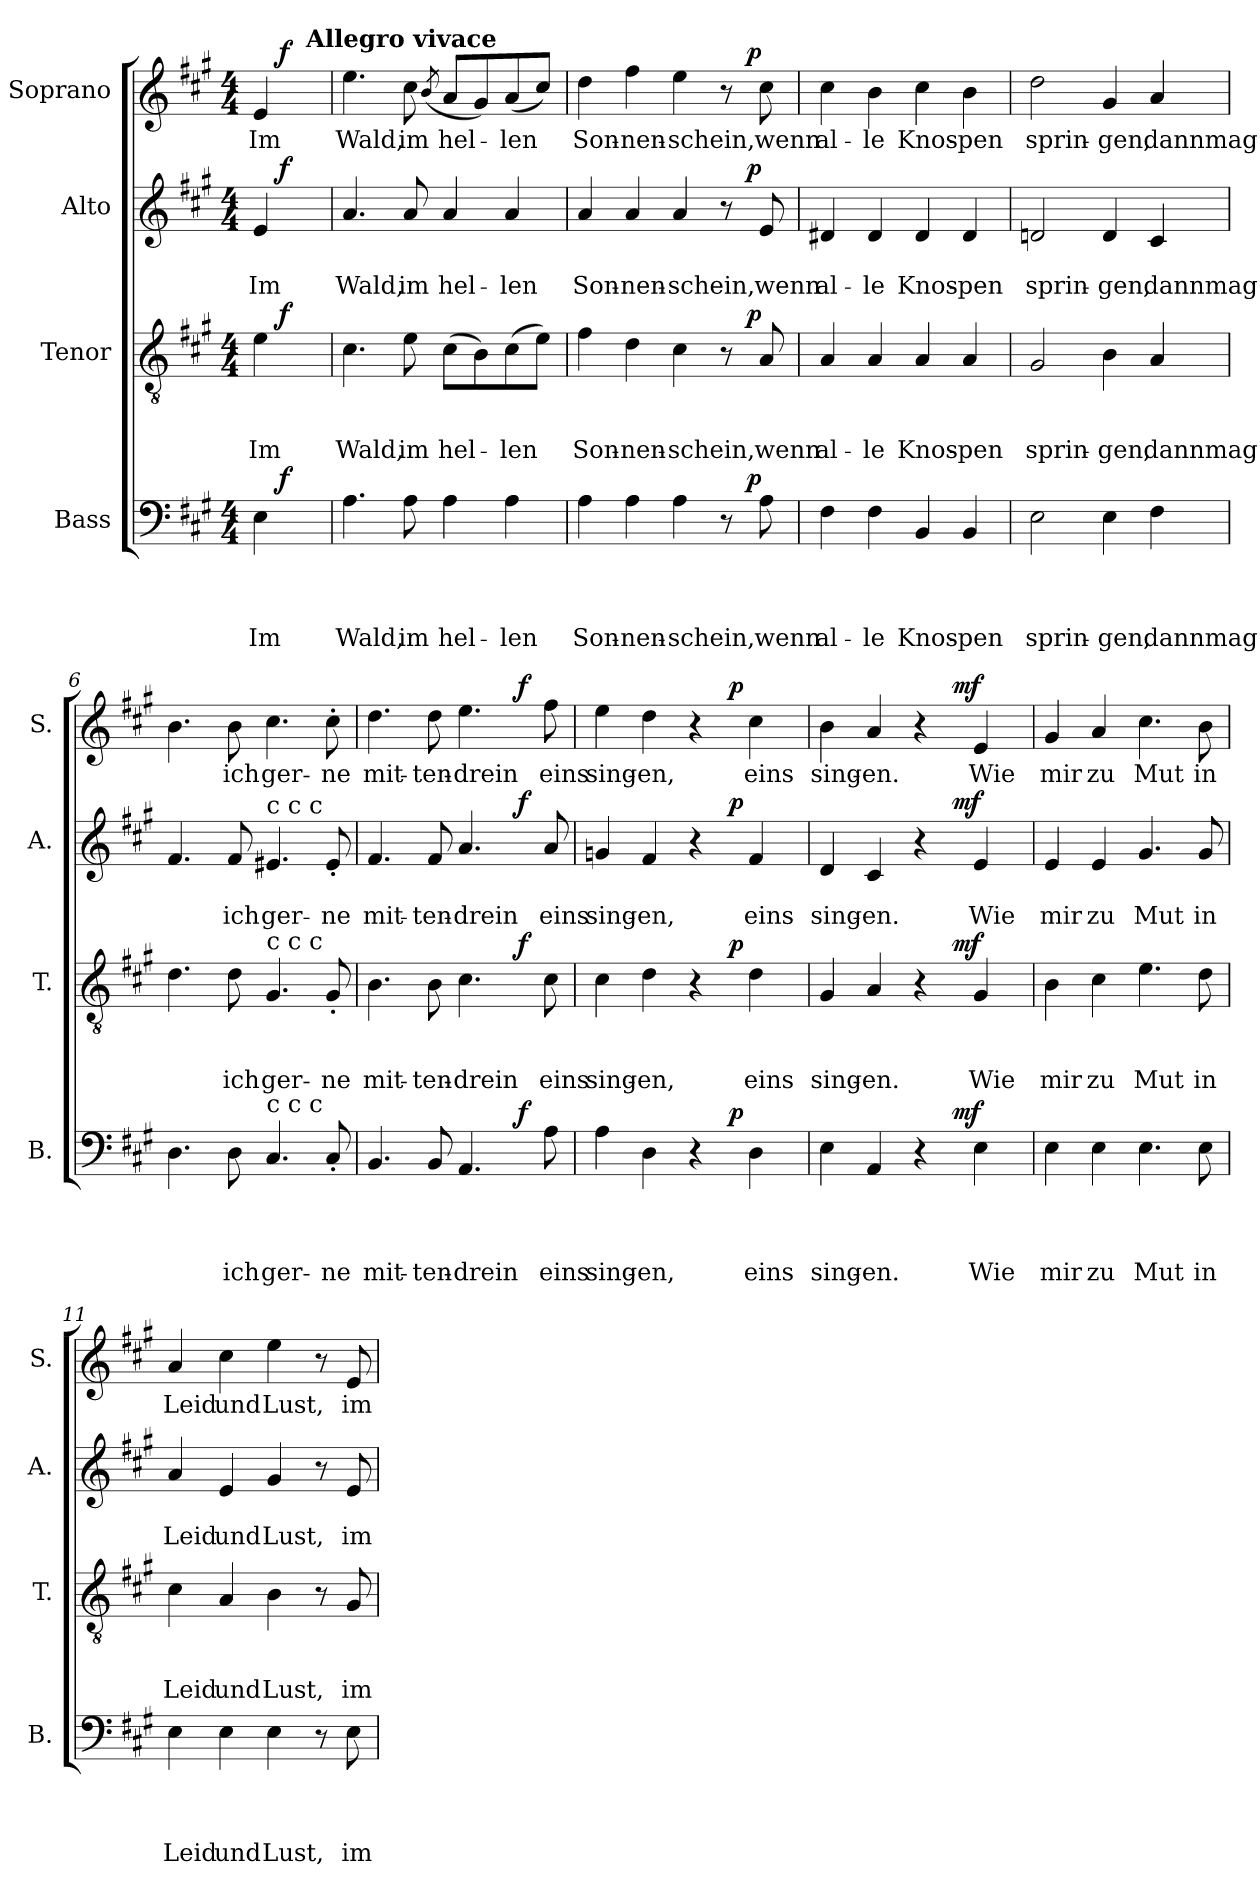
**kern	**text	**text	**text	**text	**dynam	**kern	**text	**text	**text	**dynam	**kern	**text	**text	**dynam	**kern	**text	**dynam
*part4	*part4	*part4	*part4	*part4	*part4	*part3	*part3	*part3	*part3	*part3	*part2	*part2	*part2	*part2	*part1	*part1	*part1
*staff4	*staff4	*staff4	*staff4	*staff4	*staff4	*staff3	*staff3	*staff3	*staff3	*staff3	*staff2	*staff2	*staff2	*staff2	*staff1	*staff1	*staff1
*I"Bass	*	*	*	*	*	*I"Tenor	*	*	*	*	*I"Alto	*	*	*	*I"Soprano	*	*
*I'B.	*	*	*	*	*	*I'T.	*	*	*	*	*I'A.	*	*	*	*I'S.	*	*
*clefF4	*	*	*	*	*	*clefGv2	*	*	*	*	*clefG2	*	*	*	*clefG2	*	*
*k[f#c#g#]	*	*	*	*	*	*k[f#c#g#]	*	*	*	*	*k[f#c#g#]	*	*	*	*k[f#c#g#]	*	*
*A:	*	*	*	*	*	*A:	*	*	*	*	*A:	*	*	*	*A:	*	*
*M4/4	*	*	*	*	*	*M4/4	*	*	*	*	*M4/4	*	*	*	*M4/4	*	*
=1	=1	=1	=1	=1	=1	=1	=1	=1	=1	=1	=1	=1	=1	=1	=1	=1	=1
!	!	!	!	!LO:LY:b	!	!	!	!	!LO:LY:b	!	!	!	!LO:LY:b	!	!	!LO:LY:b	!
*^	*	*	*	*	*	*^	*	*	*	*	*^	*	*	*	*^	*	*
*	*	*	*	*	*	*	*	*	*	*	*	*	*	*	*	*	*	*	*^	*	*
4E\	16.ryy	.	.	.	Im	.	4e\	16.ryy	.	.	Im	.	4e/	16.ryy	.	Im	.	4e/	16.ryy	8.ryy	Im	.
!	!	!	!	!	!	!LO:DY:a	!	!	!	!	!	!LO:DY:a	!	!	!	!	!LO:DY:a	!	!	!	!	!LO:DY:a
.	8ryy	.	.	.	.	f	.	8ryy	.	.	.	f	.	8ryy	.	.	f	.	8ryy	.	.	f
!	!	!	!	!	!	!	!	!	!	!	!	!	!	!	!	!	!	!	!	!LO:TX:a:B:t=Allegro vivace	!	!
.	.	.	.	.	.	.	.	.	.	.	.	.	.	.	.	.	.	.	.	16ryy	.	.
.	32ryy	.	.	.	.	.	.	32ryy	.	.	.	.	.	32ryy	.	.	.	.	32ryy	.	.	.
=2	=2	=2	=2	=2	=2	=2	=2	=2	=2	=2	=2	=2	=2	=2	=2	=2	=2	=2	=2	=2	=2	=2
!	!	!	!	!	!LO:LY:b	!	!	!	!	!	!LO:LY:b	!	!	!	!	!LO:LY:b	!	!	!	!	!LO:LY:b	!
*v	*v	*	*	*	*	*	*	*	*	*	*	*	*v	*v	*	*	*	*v	*v	*v	*	*
*	*	*	*	*	*	*v	*v	*	*	*	*	*	*	*	*	*	*	*
4.A\	.	.	.	Wald,	.	4.c#\	.	.	Wald,	.	4.a/	.	Wald,	.	4.ee\	Wald,	.
!	!	!	!	!LO:LY:b	!	!	!	!	!LO:LY:b	!	!	!	!LO:LY:b	!	!	!LO:LY:b	!
8A\	.	.	.	im	.	8e\	.	.	im	.	8a/	.	im	.	8cc#\	im	.
.	.	.	.	.	.	.	.	.	.	.	.	.	.	.	(<8qb/	.	.
!	!	!	!	!LO:LY:b	!	!	!	!	!LO:LY:b	!	!	!	!LO:LY:b	!	!	!LO:LY:b	!
4A\	.	.	.	hel-	.	(>8c#\L	.	.	hel-	.	4a/	.	hel-	.	8a/L	hel-	.
.	.	.	.	.	.	8B\)	.	.	.	.	.	.	.	.	8g#/)	.	.
!	!	!	!	!LO:LY:b	!	!	!	!	!LO:LY:b	!	!	!	!LO:LY:b	!	!	!LO:LY:b	!
4A\	.	.	.	-len	.	(>8c#\	.	.	-len	.	4a/	.	-len	.	(<8a/	-len	.
.	.	.	.	.	.	8e\J)	.	.	.	.	.	.	.	.	8cc#/J)	.	.
=3	=3	=3	=3	=3	=3	=3	=3	=3	=3	=3	=3	=3	=3	=3	=3	=3	=3
!	!	!	!	!LO:LY:b	!	!	!	!	!LO:LY:b	!	!	!	!LO:LY:b	!	!	!LO:LY:b	!
*^	*	*	*	*	*	*^	*	*	*	*	*^	*	*	*	*^	*	*
4A\	2ryy	.	.	.	Son-	.	4f#\	2ryy	.	.	Son-	.	4a/	2ryy	.	Son-	.	4dd\	2ryy	Son-	.
!	!	!	!	!	!LO:LY:b	!	!	!	!	!	!LO:LY:b	!	!	!	!	!LO:LY:b	!	!	!	!LO:LY:b	!
4A\	.	.	.	.	-nen-	.	4d\	.	.	.	-nen-	.	4a/	.	.	-nen-	.	4ff#\	.	-nen-	.
!	!	!	!	!	!LO:LY:b	!	!	!	!	!	!LO:LY:b	!	!	!	!	!LO:LY:b	!	!	!	!LO:LY:b	!
4A\	4ryy	.	.	.	-schein,	.	4c#\	4ryy	.	.	-schein,	.	4a/	4ryy	.	-schein,	.	4ee\	4ryy	-schein,	.
8r	16.ryy	.	.	.	.	.	8r	16.ryy	.	.	.	.	8r	16.ryy	.	.	.	8r	16.ryy	.	.
!	!	!	!	!	!	!LO:DY:a	!	!	!	!	!	!LO:DY:a	!	!	!	!	!LO:DY:a	!	!	!	!LO:DY:a
.	8ryy	.	.	.	.	p	.	8ryy	.	.	.	p	.	8ryy	.	.	p	.	8ryy	.	p
!	!	!	!	!	!LO:LY:b	!	!	!	!	!	!LO:LY:b	!	!	!	!	!LO:LY:b	!	!	!	!LO:LY:b	!
8A\	.	.	.	.	wenn	.	8A/	.	.	.	wenn	.	8e/	.	.	wenn	.	8cc#\	.	wenn	.
.	32ryy	.	.	.	.	.	.	32ryy	.	.	.	.	.	32ryy	.	.	.	.	32ryy	.	.
=4	=4	=4	=4	=4	=4	=4	=4	=4	=4	=4	=4	=4	=4	=4	=4	=4	=4	=4	=4	=4	=4
!	!	!	!	!	!LO:LY:b	!	!	!	!	!	!LO:LY:b	!	!	!	!	!LO:LY:b	!	!	!	!LO:LY:b	!
*v	*v	*	*	*	*	*	*	*	*	*	*	*	*v	*v	*	*	*	*v	*v	*	*
*	*	*	*	*	*	*v	*v	*	*	*	*	*	*	*	*	*	*	*
4F#\	.	.	.	al-	.	4A/	.	.	al-	.	4d#X/	.	al-	.	4cc#\	al-	.
!	!	!	!	!LO:LY:b	!	!	!	!	!LO:LY:b	!	!	!	!LO:LY:b	!	!	!LO:LY:b	!
4F#\	.	.	.	-le	.	4A/	.	.	-le	.	4d#/	.	-le	.	4b\	-le	.
!	!	!	!	!LO:LY:b	!	!	!	!	!LO:LY:b	!	!	!	!LO:LY:b	!	!	!LO:LY:b	!
4BB/	.	.	.	Knos-	.	4A/	.	.	Knos-	.	4d#/	.	Knos-	.	4cc#\	Knos-	.
!	!	!	!	!LO:LY:b:rj	!	!	!	!	!LO:LY:b:rj	!	!	!	!LO:LY:b:rj	!	!	!LO:LY:b:rj	!
4BB/	.	.	.	-pen	.	4A/	.	.	-pen	.	4d#/	.	-pen	.	4b\	-pen	.
=5	=5	=5	=5	=5	=5	=5	=5	=5	=5	=5	=5	=5	=5	=5	=5	=5	=5
!	!	!	!	!LO:LY:b	!	!	!	!	!LO:LY:b	!	!	!	!LO:LY:b	!	!	!LO:LY:b	!
2E\	.	.	.	sprin-	.	2G#/	.	.	sprin-	.	2dn/	.	sprin-	.	2dd\	sprin-	.
!	!	!	!	!LO:LY:b	!	!	!	!	!LO:LY:b	!	!	!	!LO:LY:b	!	!	!LO:LY:b	!
4E\	.	.	.	-gen,	.	4B\	.	.	-gen,	.	4d/	.	-gen,	.	4g#/	-gen,	.
!	!	!	!	!LO:LY:b	!	!	!	!	!LO:LY:b	!	!	!	!LO:LY:b	!	!	!LO:LY:b	!
4F#\	.	.	.	dannmag	.	4A/	.	.	dannmag	.	4c#/	.	dannmag	.	4a/	dannmag	.
=6	=6	=6	=6	=6	=6	=6	=6	=6	=6	=6	=6	=6	=6	=6	=6	=6	=6
4.D\	.	.	.	.	.	4.d\	.	.	.	.	4.f#/	.	.	.	4.b\	.	.
!	!	!	!	!LO:LY:b	!	!	!	!	!LO:LY:b	!	!	!	!LO:LY:b	!	!	!LO:LY:b	!
8D\	.	.	.	ich	.	8d\	.	.	ich	.	8f#/	.	ich	.	8b\	ich	.
!	!	!	!	!	!	!	!	!	!	!	!LO:TX:a:t=c c c	!	!	!	!	!	!
!	!	!	!	!	!	!LO:TX:a:t=c c c	!	!	!	!	!	!	!	!	!	!	!
!LO:TX:a:t=c c c	!	!	!	!	!	!	!	!	!	!	!	!	!	!	!	!	!
!	!	!	!	!LO:LY:b	!	!	!	!	!LO:LY:b	!	!	!	!LO:LY:b	!	!	!LO:LY:b	!
4.C#/	.	.	.	ger-	.	4.G#/	.	.	ger-	.	4.e#X/	.	ger-	.	4.cc#\	ger-	.
!	!	!	!	!LO:LY:b	!	!	!	!	!LO:LY:b	!	!	!	!LO:LY:b	!	!	!LO:LY:b	!
8C#'</	.	.	.	-ne	.	8G#'</	.	.	-ne	.	8e#'</	.	-ne	.	8cc#'>\	-ne	.
!!LO:LB:g=z
=7	=7	=7	=7	=7	=7	=7	=7	=7	=7	=7	=7	=7	=7	=7	=7	=7	=7
!	!	!	!	!LO:LY:b	!	!	!	!	!LO:LY:b	!	!	!	!LO:LY:b	!	!	!LO:LY:b	!
*^	*	*	*	*	*	*^	*	*	*	*	*^	*	*	*	*^	*	*
4.BB/	2ryy	.	.	.	mit-	.	4.B\	2ryy	.	.	mit-	.	4.f#/	2ryy	.	mit-	.	4.dd\	2ryy	mit-	.
!	!	!	!	!	!LO:LY:b	!	!	!	!	!	!LO:LY:b	!	!	!	!	!LO:LY:b	!	!	!	!LO:LY:b	!
8BB/	.	.	.	.	-ten-	.	8B\	.	.	.	-ten-	.	8f#/	.	.	-ten-	.	8dd\	.	-ten-	.
!	!	!	!	!	!LO:LY:b:rj	!	!	!	!	!	!LO:LY:b:rj	!	!	!	!	!LO:LY:b:rj	!	!	!	!LO:LY:b:rj	!
4.AA/	4ryy	.	.	.	-drein	.	4.c#\	4ryy	.	.	-drein	.	4.a/	4ryy	.	-drein	.	4.ee\	4ryy	-drein	.
.	32ryy	.	.	.	.	.	.	32ryy	.	.	.	.	.	32ryy	.	.	.	.	32ryy	.	.
!	!	!	!	!	!	!LO:DY:a	!	!	!	!	!	!LO:DY:a	!	!	!	!	!LO:DY:a	!	!	!	!LO:DY:a
.	8..ryy	.	.	.	.	f	.	8..ryy	.	.	.	f	.	8..ryy	.	.	f	.	8..ryy	.	f
!	!	!	!	!	!LO:LY:b	!	!	!	!	!	!LO:LY:b	!	!	!	!	!LO:LY:b	!	!	!	!LO:LY:b	!
8A\	.	.	.	.	eins	.	8c#\	.	.	.	eins	.	8a/	.	.	eins	.	8ff#\	.	eins	.
=8	=8	=8	=8	=8	=8	=8	=8	=8	=8	=8	=8	=8	=8	=8	=8	=8	=8	=8	=8	=8	=8
!	!	!	!	!	!LO:LY:b	!	!	!	!	!	!LO:LY:b	!	!	!	!	!LO:LY:b	!	!	!	!LO:LY:b	!
4A\	2ryy	.	.	.	sing-	.	4c#\	2ryy	.	.	sing-	.	4gn/	2ryy	.	sing-	.	4ee\	2ryy	sing-	.
!	!	!	!	!	!LO:LY:b	!	!	!	!	!	!LO:LY:b	!	!	!	!	!LO:LY:b	!	!	!	!LO:LY:b	!
4D\	.	.	.	.	-en,	.	4d\	.	.	.	-en,	.	4f#/	.	.	-en,	.	4dd\	.	-en,	.
4r	8.ryy	.	.	.	.	.	4r	8.ryy	.	.	.	.	4r	8.ryy	.	.	.	4r	8.ryy	.	.
!	!	!	!	!	!	!LO:DY:a	!	!	!	!	!	!LO:DY:a	!	!	!	!	!LO:DY:a	!	!	!	!LO:DY:a
.	4ryy	.	.	.	.	p	.	4ryy	.	.	.	p	.	4ryy	.	.	p	.	4ryy	.	p
!	!	!	!	!	!LO:LY:b	!	!	!	!	!	!LO:LY:b	!	!	!	!	!LO:LY:b	!	!	!	!LO:LY:b	!
4D\	.	.	.	.	eins	.	4d\	.	.	.	eins	.	4f#/	.	.	eins	.	4cc#\	.	eins	.
.	16ryy	.	.	.	.	.	.	16ryy	.	.	.	.	.	16ryy	.	.	.	.	16ryy	.	.
=9	=9	=9	=9	=9	=9	=9	=9	=9	=9	=9	=9	=9	=9	=9	=9	=9	=9	=9	=9	=9	=9
!	!	!	!	!	!LO:LY:b	!	!	!	!	!	!LO:LY:b	!	!	!	!	!LO:LY:b	!	!	!	!LO:LY:b	!
4E\	2ryy	.	.	.	sing-	.	4G#/	2ryy	.	.	sing-	.	4d/	2ryy	.	sing-	.	4b\	2ryy	sing-	.
!	!	!	!	!	!LO:LY:b	!	!	!	!	!	!LO:LY:b	!	!	!	!	!LO:LY:b	!	!	!	!LO:LY:b	!
4AA/	.	.	.	.	-en.	.	4A/	.	.	.	-en.	.	4c#/	.	.	-en.	.	4a/	.	-en.	.
4r	8.ryy	.	.	.	.	.	4r	8.ryy	.	.	.	.	4r	8.ryy	.	.	.	4r	8.ryy	.	.
!	!	!	!	!	!	!LO:DY:a	!	!	!	!	!	!LO:DY:a	!	!	!	!	!LO:DY:a	!	!	!	!LO:DY:a
.	4ryy	.	.	.	.	mf	.	4ryy	.	.	.	mf	.	4ryy	.	.	mf	.	4ryy	.	mf
!	!	!	!	!	!LO:LY:b	!	!	!	!	!	!LO:LY:b	!	!	!	!	!LO:LY:b	!	!	!	!LO:LY:b	!
4E\	.	.	.	.	Wie	.	4G#/	.	.	.	Wie	.	4e/	.	.	Wie	.	4e/	.	Wie	.
.	16ryy	.	.	.	.	.	.	16ryy	.	.	.	.	.	16ryy	.	.	.	.	16ryy	.	.
=10	=10	=10	=10	=10	=10	=10	=10	=10	=10	=10	=10	=10	=10	=10	=10	=10	=10	=10	=10	=10	=10
!	!	!	!	!	!LO:LY:b	!	!	!	!	!	!LO:LY:b	!	!	!	!	!LO:LY:b	!	!	!	!LO:LY:b	!
*v	*v	*	*	*	*	*	*	*	*	*	*	*	*v	*v	*	*	*	*v	*v	*	*
*	*	*	*	*	*	*v	*v	*	*	*	*	*	*	*	*	*	*	*
4E\	.	.	.	mir	.	4B\	.	.	mir	.	4e/	.	mir	.	4g#/	mir	.
!	!	!	!	!LO:LY:b	!	!	!	!	!LO:LY:b	!	!	!	!LO:LY:b	!	!	!LO:LY:b	!
4E\	.	.	.	zu	.	4c#\	.	.	zu	.	4e/	.	zu	.	4a/	zu	.
!	!	!	!	!LO:LY:b	!	!	!	!	!LO:LY:b	!	!	!	!LO:LY:b	!	!	!LO:LY:b	!
4.E\	.	.	.	Mut	.	4.e\	.	.	Mut	.	4.g#/	.	Mut	.	4.cc#\	Mut	.
!	!	!	!	!LO:LY:b	!	!	!	!	!LO:LY:b	!	!	!	!LO:LY:b	!	!	!LO:LY:b	!
8E\	.	.	.	in	.	8d\	.	.	in	.	8g#/	.	in	.	8b\	in	.
=11	=11	=11	=11	=11	=11	=11	=11	=11	=11	=11	=11	=11	=11	=11	=11	=11	=11
!	!	!	!	!LO:LY:b	!	!	!	!	!LO:LY:b	!	!	!	!LO:LY:b	!	!	!LO:LY:b	!
4E\	.	.	.	Leid	.	4c#\	.	.	Leid	.	4a/	.	Leid	.	4a/	Leid	.
!	!	!	!	!LO:LY:b	!	!	!	!	!LO:LY:b	!	!	!	!LO:LY:b	!	!	!LO:LY:b	!
4E\	.	.	.	und	.	4A/	.	.	und	.	4e/	.	und	.	4cc#\	und	.
!	!	!	!	!LO:LY:b	!	!	!	!	!LO:LY:b	!	!	!	!LO:LY:b	!	!	!LO:LY:b	!
4E\	.	.	.	Lust,	.	4B\	.	.	Lust,	.	4g#/	.	Lust,	.	4ee\	Lust,	.
8r	.	.	.	.	.	8r	.	.	.	.	8r	.	.	.	8r	.	.
!	!	!	!	!LO:LY:b	!	!	!	!	!LO:LY:b	!	!	!	!LO:LY:b	!	!	!LO:LY:b	!
8E\	.	.	.	im	.	8G#/	.	.	im	.	8e/	.	im	.	8e/	im	.
=	=	=	=	=	=	=	=	=	=	=	=	=	=	=	=	=	=
*-	*-	*-	*-	*-	*-	*-	*-	*-	*-	*-	*-	*-	*-	*-	*-	*-	*-
